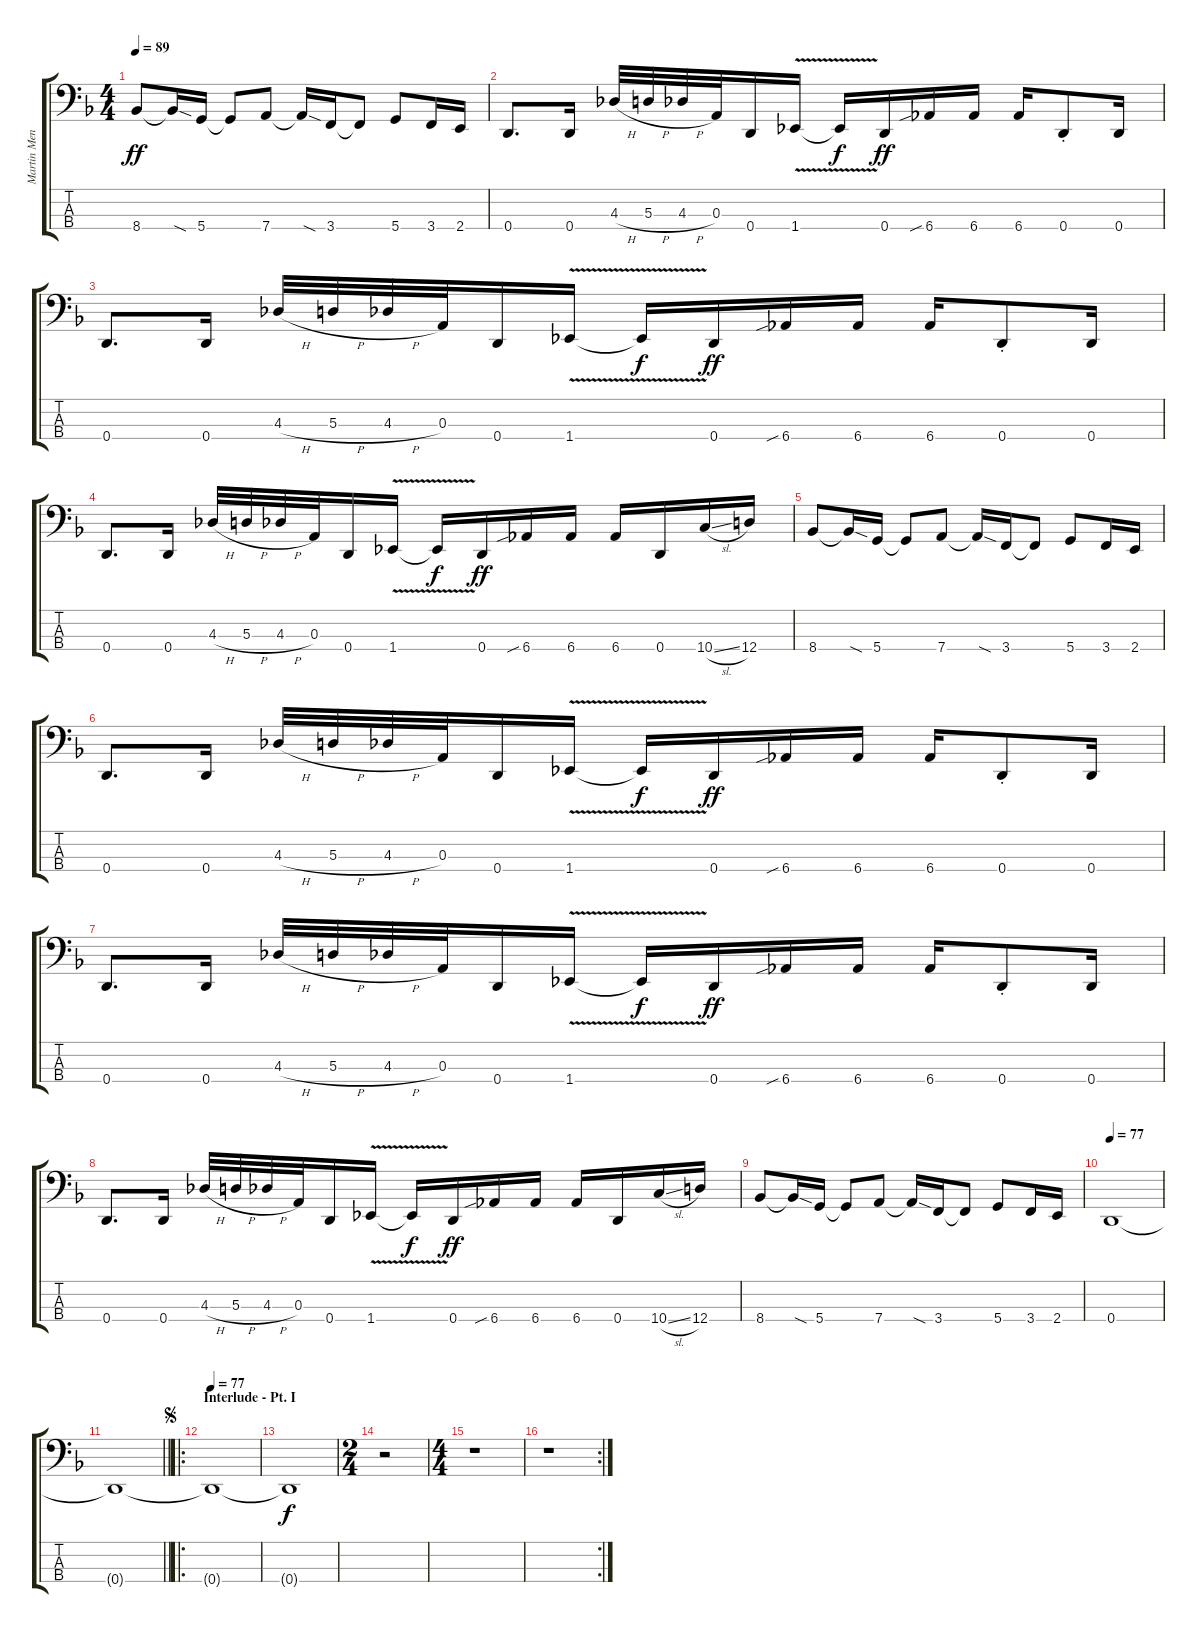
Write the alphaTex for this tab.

\track ("Martin Mendez - El. Bass #1" "Martin Men") {instrument electricbassfinger}
\staff {score tabs}
\tuning (G2 D2 A1 D1) {hide}
\ts (4 4)
\tempo 89
\clef f4
\ks f
8.4.8{dy ff} 8.4{sod t}.16 5.4.16 5.4{t}.8 7.4.8 7.4{sod t}.16 3.4.16 3.4{t}.8 5.4.8 3.4.16 2.4.16 |
0.4.8{d} 0.4.16 4.3{h}.32 5.3{h}.32 4.3{h}.32 0.3.32 0.4.16 1.4{v}.16 1.4{t}.16{dy f} 0.4.16{dy ff} 6.4{sib}.16 6.4.16 6.4.16 0.4{st}.8 0.4.16 |
0.4.8{d} 0.4.16 4.3{h}.32 5.3{h}.32 4.3{h}.32 0.3.32 0.4.16 1.4{v}.16 1.4{t}.16{dy f} 0.4.16{dy ff} 6.4{sib}.16 6.4.16 6.4.16 0.4{st}.8 0.4.16 |
0.4.8{d} 0.4.16 4.3{h}.32 5.3{h}.32 4.3{h}.32 0.3.32 0.4.16 1.4{v}.16 1.4{t}.16{dy f} 0.4.16{dy ff} 6.4{sib}.16 6.4.16 6.4.16 0.4.16 10.4{sl}.16 12.4.16 |
8.4.8 8.4{sod t}.16 5.4.16 5.4{t}.8 7.4.8 7.4{sod t}.16 3.4.16 3.4{t}.8 5.4.8 3.4.16 2.4.16 |
0.4.8{d} 0.4.16 4.3{h}.32 5.3{h}.32 4.3{h}.32 0.3.32 0.4.16 1.4{v}.16 1.4{t}.16{dy f} 0.4.16{dy ff} 6.4{sib}.16 6.4.16 6.4.16 0.4{st}.8 0.4.16 |
0.4.8{d} 0.4.16 4.3{h}.32 5.3{h}.32 4.3{h}.32 0.3.32 0.4.16 1.4{v}.16 1.4{t}.16{dy f} 0.4.16{dy ff} 6.4{sib}.16 6.4.16 6.4.16 0.4{st}.8 0.4.16 |
0.4.8{d} 0.4.16 4.3{h}.32 5.3{h}.32 4.3{h}.32 0.3.32 0.4.16 1.4{v}.16 1.4{t}.16{dy f} 0.4.16{dy ff} 6.4{sib}.16 6.4.16 6.4.16 0.4.16 10.4{sl}.16 12.4.16 |
8.4.8 8.4{sod t}.16 5.4.16 5.4{t}.8 7.4.8 7.4{sod t}.16 3.4.16 3.4{t}.8 5.4.8 3.4.16 2.4.16 |
\tempo 77
0.4.1 |
\barLineRight lightlight
0.4{t}.1 |
\ro
\section ("" "Interlude - Pt. I")
\jump segno
\tempo 77
0.4{t}.1 |
0.4{t}.1{dy f volume 0} |
\ts (2 4)
r.2 |
\ts (4 4)
r.1 |
\rc 2
r.1
